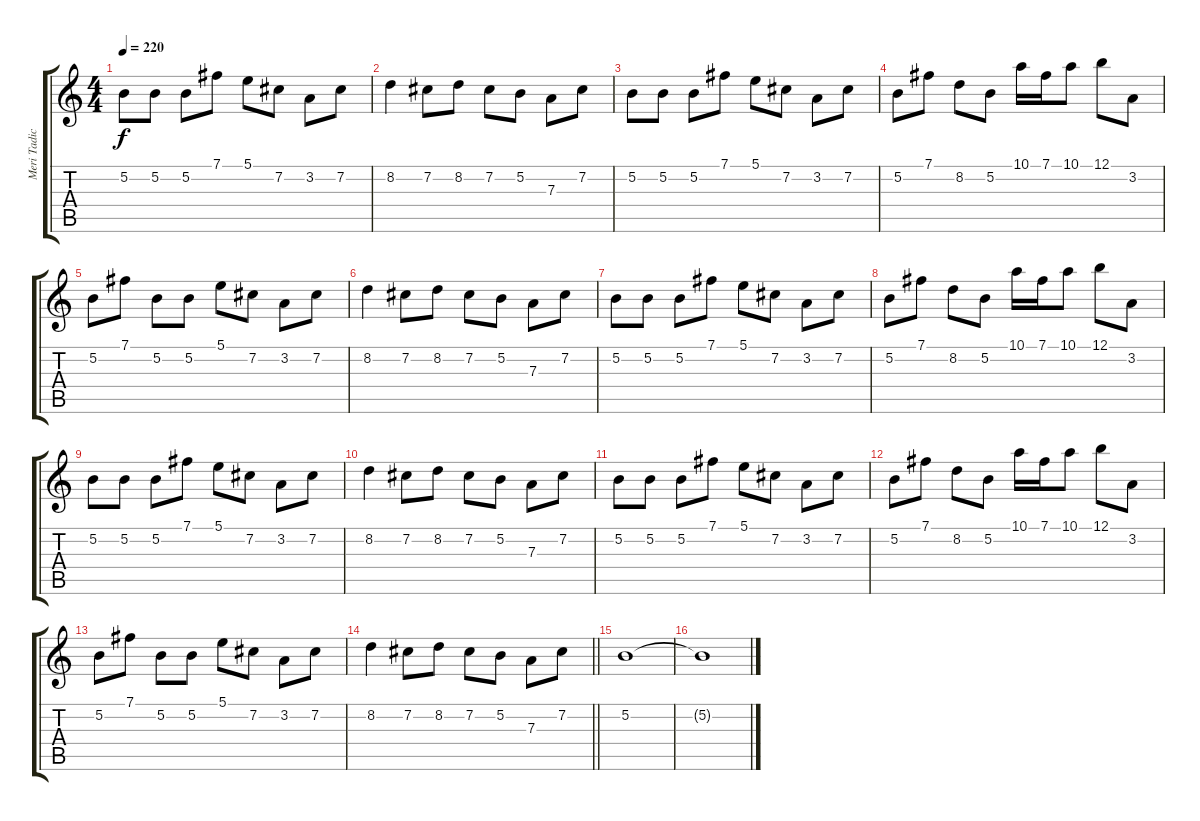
\track ("Meri Tadic" "Meri Tadic") {instrument fiddle}
\staff {score tabs}
\tuning (B4 Gb4 D4 A3 E3 B2) {hide}
\ts (4 4)
\tempo 220
\clef g2
\ks c
5.2.8{dy f} 5.2.8 5.2.8 7.1.8 5.1.8 7.2.8 3.2.8 7.2.8 |
8.2.4 7.2.8 8.2.8 7.2.8 5.2.8 7.3.8 7.2.8 |
5.2.8 5.2.8 5.2.8 7.1.8 5.1.8 7.2.8 3.2.8 7.2.8 |
5.2.8 7.1.8 8.2.8 5.2.8 10.1.16 7.1.16 10.1.8 12.1.8 3.2.8 |
5.2.8 7.1.8 5.2.8 5.2.8 5.1.8 7.2.8 3.2.8 7.2.8 |
8.2.4 7.2.8 8.2.8 7.2.8 5.2.8 7.3.8 7.2.8 |
5.2.8 5.2.8 5.2.8 7.1.8 5.1.8 7.2.8 3.2.8 7.2.8 |
5.2.8 7.1.8 8.2.8 5.2.8 10.1.16 7.1.16 10.1.8 12.1.8 3.2.8 |
5.2.8 5.2.8 5.2.8 7.1.8 5.1.8 7.2.8 3.2.8 7.2.8 |
8.2.4 7.2.8 8.2.8 7.2.8 5.2.8 7.3.8 7.2.8 |
5.2.8 5.2.8 5.2.8 7.1.8 5.1.8 7.2.8 3.2.8 7.2.8 |
5.2.8 7.1.8 8.2.8 5.2.8 10.1.16 7.1.16 10.1.8 12.1.8 3.2.8 |
5.2.8 7.1.8 5.2.8 5.2.8 5.1.8 7.2.8 3.2.8 7.2.8 |
\barLineRight lightlight
8.2.4 7.2.8 8.2.8 7.2.8 5.2.8 7.3.8 7.2.8 |
5.2.1{volume 7} |
5.2{t}.1
